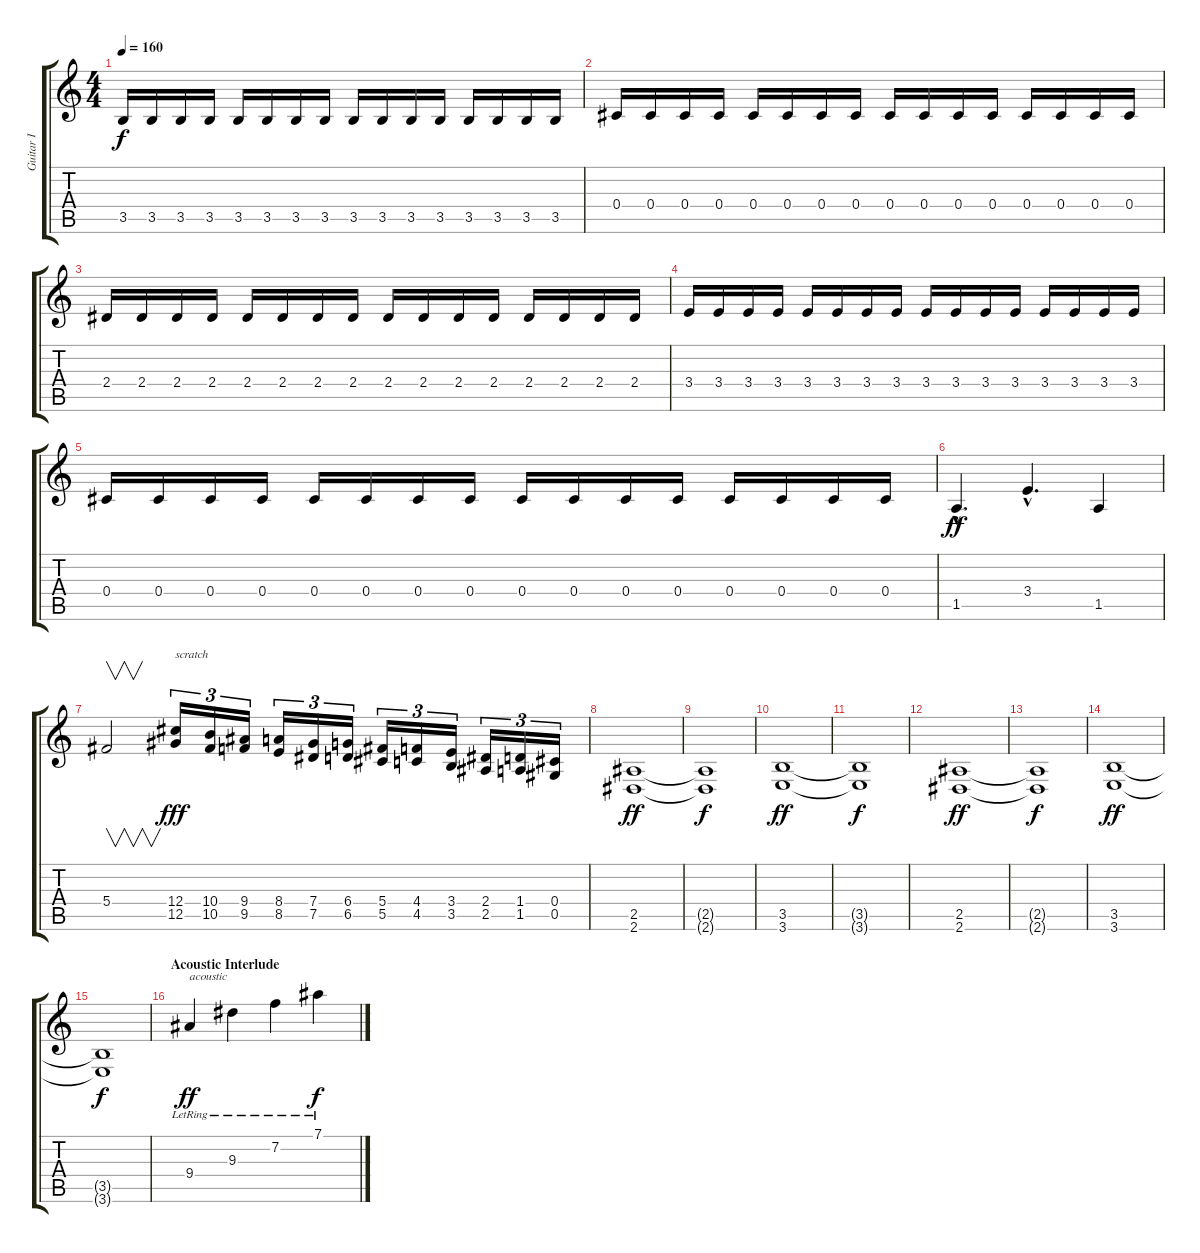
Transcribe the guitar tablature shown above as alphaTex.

\track ("Guitar I" "Guitar I") {instrument distortionguitar}
\staff {score tabs}
\tuning (Eb4 Bb3 Gb3 Db3 Ab2 Db2) {hide}
\ts (4 4)
\tempo 160
\clef g2
\ks c
3.5.16{dy f} 3.5.16 3.5.16 3.5.16 3.5.16 3.5.16 3.5.16 3.5.16 3.5.16 3.5.16 3.5.16 3.5.16 3.5.16 3.5.16 3.5.16 3.5.16 |
0.4.16 0.4.16 0.4.16 0.4.16 0.4.16 0.4.16 0.4.16 0.4.16 0.4.16 0.4.16 0.4.16 0.4.16 0.4.16 0.4.16 0.4.16 0.4.16 |
2.4.16 2.4.16 2.4.16 2.4.16 2.4.16 2.4.16 2.4.16 2.4.16 2.4.16 2.4.16 2.4.16 2.4.16 2.4.16 2.4.16 2.4.16 2.4.16 |
3.4.16 3.4.16 3.4.16 3.4.16 3.4.16 3.4.16 3.4.16 3.4.16 3.4.16 3.4.16 3.4.16 3.4.16 3.4.16 3.4.16 3.4.16 3.4.16 |
0.4.16 0.4.16 0.4.16 0.4.16 0.4.16 0.4.16 0.4.16 0.4.16 0.4.16 0.4.16 0.4.16 0.4.16 0.4.16 0.4.16 0.4.16 0.4.16 |
1.5{hac}.4{d dy ff} 3.4{hac}.4{d} 1.5.4 |
5.4.2{v} (12.4 12.5).16{tu (3 2) txt "scratch" dy fff instrument guitarfretnoise} (10.4 10.5).16{tu (3 2) instrument guitarfretnoise} (9.4 9.5).16{tu (3 2) instrument guitarfretnoise} (8.4 8.5).16{tu (3 2) instrument guitarfretnoise} (7.4 7.5).16{tu (3 2) instrument guitarfretnoise} (6.4 6.5).16{tu (3 2) instrument guitarfretnoise} (5.4 5.5).16{tu (3 2) instrument guitarfretnoise} (4.4 4.5).16{tu (3 2) instrument guitarfretnoise} (3.4 3.5).16{tu (3 2) instrument guitarfretnoise} (2.4 2.5).16{tu (3 2) instrument guitarfretnoise} (1.4 1.5).16{tu (3 2) instrument guitarfretnoise} (0.4 0.5).16{tu (3 2) instrument guitarfretnoise} |
(2.5 2.6).1{dy ff instrument distortionguitar} |
(2.5{t} 2.6{t}).1{dy f} |
(3.5 3.6).1{dy ff} |
(3.5{t} 3.6{t}).1{dy f} |
(2.5 2.6).1{dy ff} |
(2.5{t} 2.6{t}).1{dy f} |
(3.5 3.6).1{dy ff} |
(3.5{t} 3.6{t}).1{dy f} |
\section ("" "Acoustic Interlude")
9.4{lr}.4{txt "acoustic" dy ff instrument acousticguitarnylon} 9.3{lr}.4 7.2{lr}.4 7.1{lr}.4{dy f}
